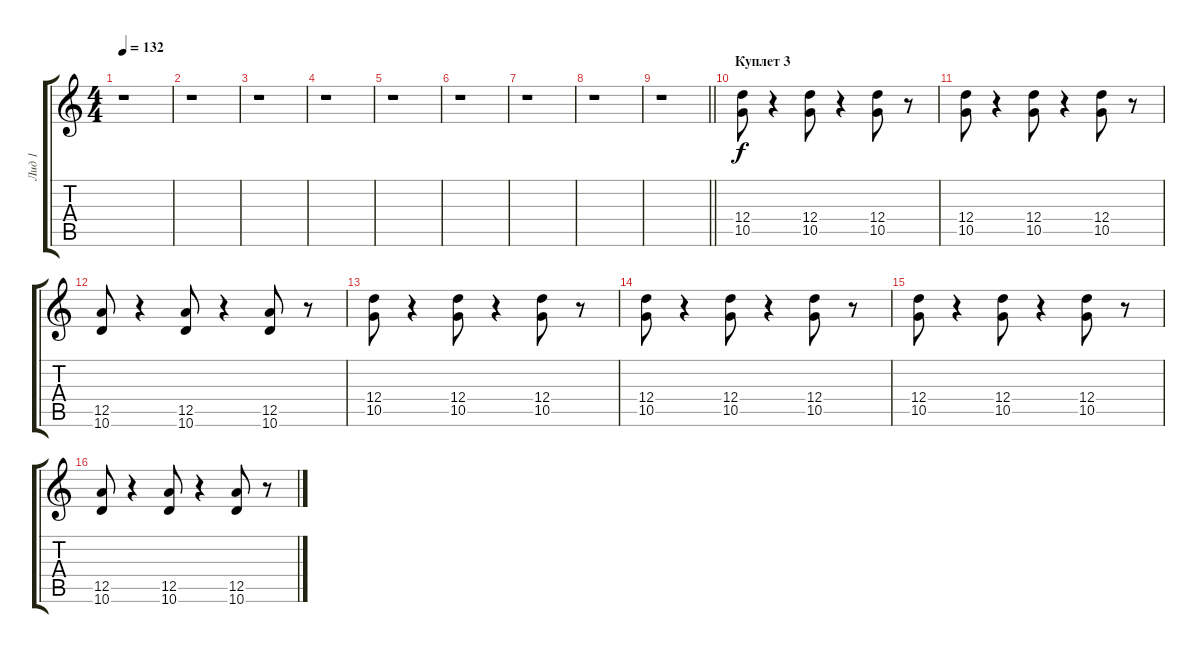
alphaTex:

\track ("Лид 1" "Лид 1") {instrument distortionguitar}
\staff {score tabs}
\tuning (E4 B3 G3 D3 A2 E2) {hide}
\ts (4 4)
\tempo 132
\clef g2
\ks c
r.1{dy f} |
r.1 |
r.1 |
r.1 |
r.1 |
r.1 |
r.1 |
r.1 |
\barLineRight lightlight
r.1 |
\section ("" "Куплет 3")
(12.4 10.5).8 r.4 (12.4 10.5).8 r.4 (12.4 10.5).8 r.8 |
(12.4 10.5).8 r.4 (12.4 10.5).8 r.4 (12.4 10.5).8 r.8 |
(12.5 10.6).8 r.4 (12.5 10.6).8 r.4 (12.5 10.6).8 r.8 |
(12.4 10.5).8 r.4 (12.4 10.5).8 r.4 (12.4 10.5).8 r.8 |
(12.4 10.5).8 r.4 (12.4 10.5).8 r.4 (12.4 10.5).8 r.8 |
(12.4 10.5).8 r.4 (12.4 10.5).8 r.4 (12.4 10.5).8 r.8 |
(12.5 10.6).8 r.4 (12.5 10.6).8 r.4 (12.5 10.6).8 r.8
